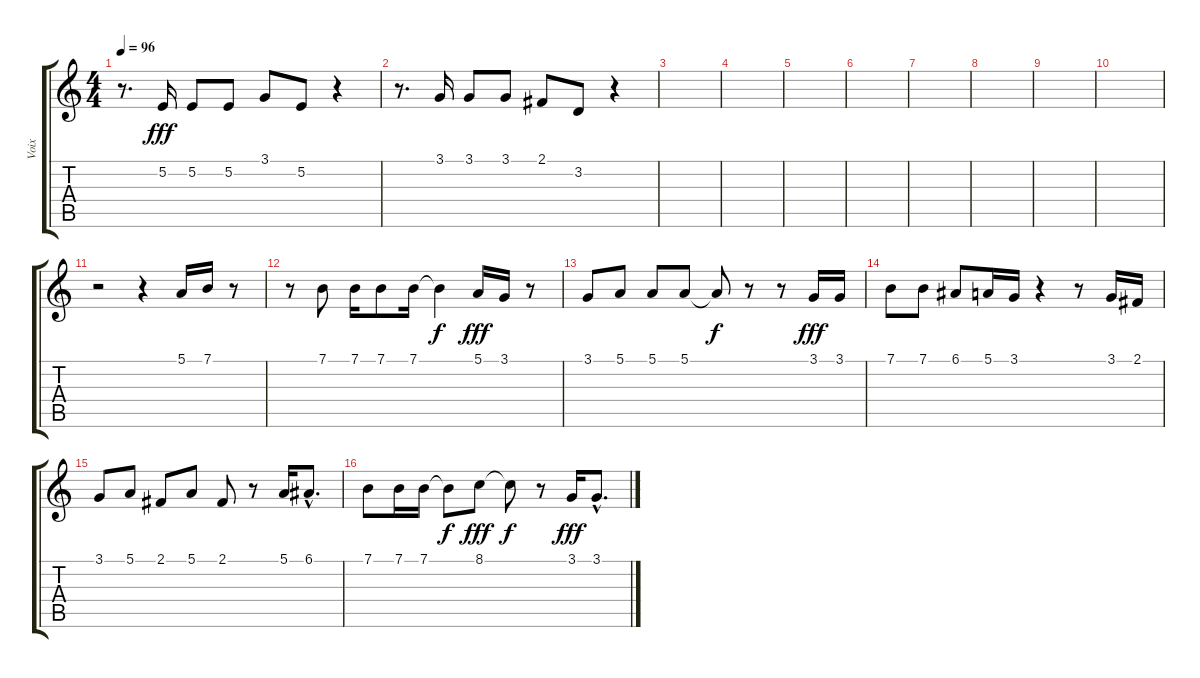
\track ("Voix" "Voix") {instrument accordion}
\staff {score tabs}
\tuning (E4 B3 G3 D3 A2 E2) {hide}
\ts (4 4)
\tempo 96
\clef g2
\ks c
r.8{d dy f} 5.2.16{dy fff} 5.2.8 5.2.8 3.1.8 5.2.8 r.4 |
r.8{d} 3.1.16 3.1.8 3.1.8 2.1.8 3.2.8 r.4 |
|
|
|
|
|
|
|
|
r.2 r.4 5.1.16 7.1.16 r.8 |
r.8 7.1.8 7.1.16 7.1.8 7.1.16 7.1{t}.4{dy f} 5.1.16{dy fff} 3.1.16 r.8 |
3.1.8 5.1.8 5.1.8 5.1.8 5.1{t}.8{dy f} r.8 r.8 3.1.16{dy fff} 3.1.16 |
7.1.8 7.1.8 6.1.8 5.1.16 3.1.16 r.4 r.8 3.1.16 2.1.16 |
3.1.8 5.1.8 2.1.8 5.1.8 2.1.8 r.8 5.1.16 6.1{hac}.8{d} |
7.1.8 7.1.16 7.1.16 7.1{t}.8{dy f} 8.1.8{dy fff} 8.1{t}.8{dy f} r.8 3.1.16{dy fff} 3.1{hac}.8{d}
